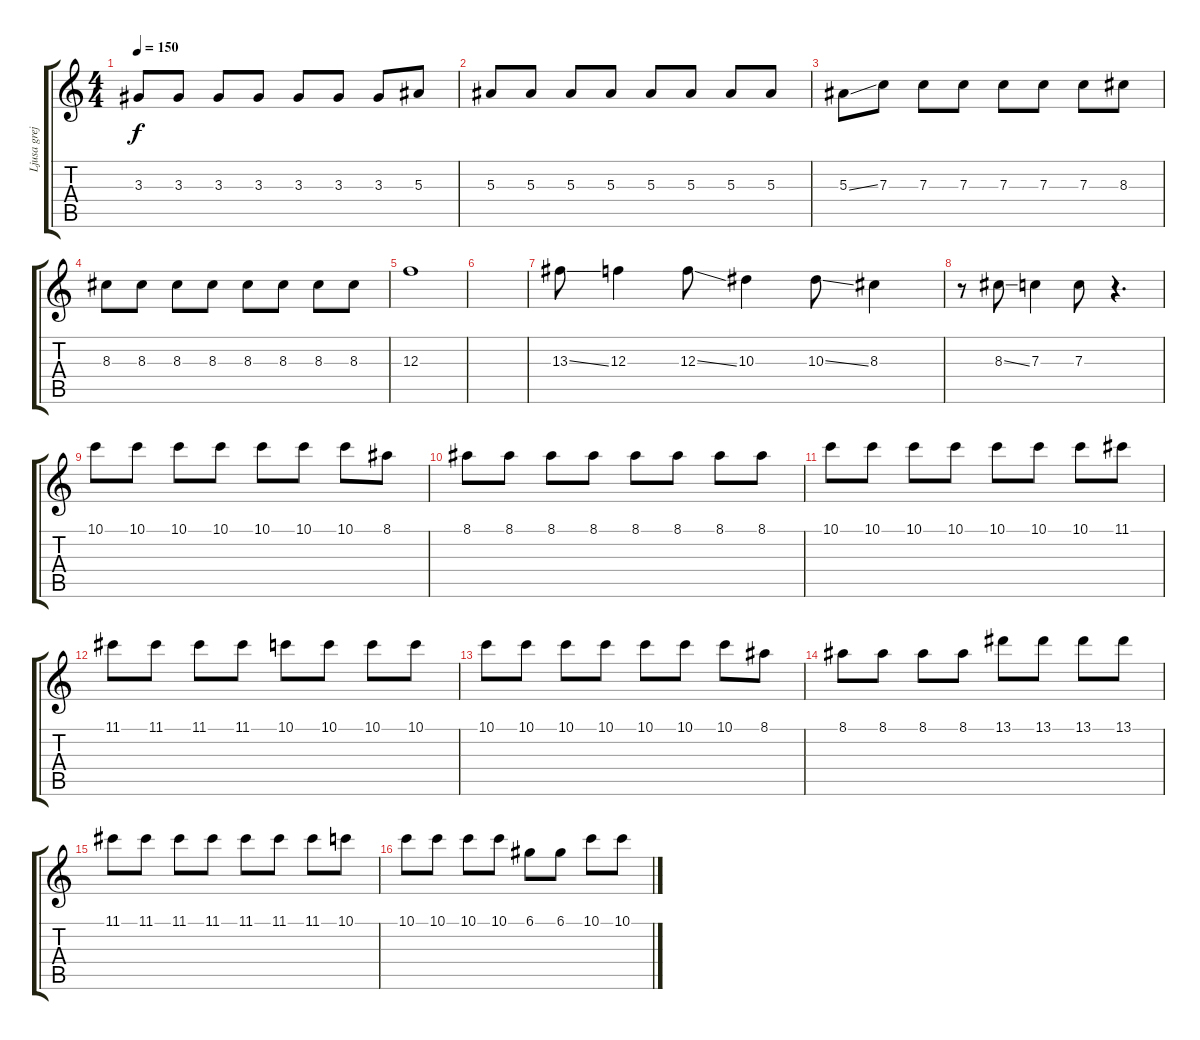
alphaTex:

\track ("Ljusa grejjor" "Ljusa grej") {instrument distortionguitar}
\staff {score tabs}
\tuning (D4 A3 F3 C3 G2 C2) {hide}
\ts (4 4)
\tempo 150
\clef g2
\ks c
3.3.8{dy f} 3.3.8 3.3.8 3.3.8 3.3.8 3.3.8 3.3.8 5.3.8 |
5.3.8 5.3.8 5.3.8 5.3.8 5.3.8 5.3.8 5.3.8 5.3.8 |
5.3{ss}.8 7.3.8 7.3.8 7.3.8 7.3.8 7.3.8 7.3.8 8.3.8 |
8.3.8 8.3.8 8.3.8 8.3.8 8.3.8 8.3.8 8.3.8 8.3.8 |
12.3.1 |
|
13.3{ss}.8 12.3.4 12.3{ss}.8 10.3.4 10.3{ss}.8 8.3.4 |
r.8 8.3{ss}.8 7.3.4 7.3.8 r.4{d} |
10.1.8 10.1.8 10.1.8 10.1.8 10.1.8 10.1.8 10.1.8 8.1.8 |
8.1.8 8.1.8 8.1.8 8.1.8 8.1.8 8.1.8 8.1.8 8.1.8 |
10.1.8 10.1.8 10.1.8 10.1.8 10.1.8 10.1.8 10.1.8 11.1.8 |
11.1.8 11.1.8 11.1.8 11.1.8 10.1.8 10.1.8 10.1.8 10.1.8 |
10.1.8 10.1.8 10.1.8 10.1.8 10.1.8 10.1.8 10.1.8 8.1.8 |
8.1.8 8.1.8 8.1.8 8.1.8 13.1.8 13.1.8 13.1.8 13.1.8 |
11.1.8 11.1.8 11.1.8 11.1.8 11.1.8 11.1.8 11.1.8 10.1.8 |
10.1.8 10.1.8 10.1.8 10.1.8 6.1.8 6.1.8 10.1.8 10.1.8
